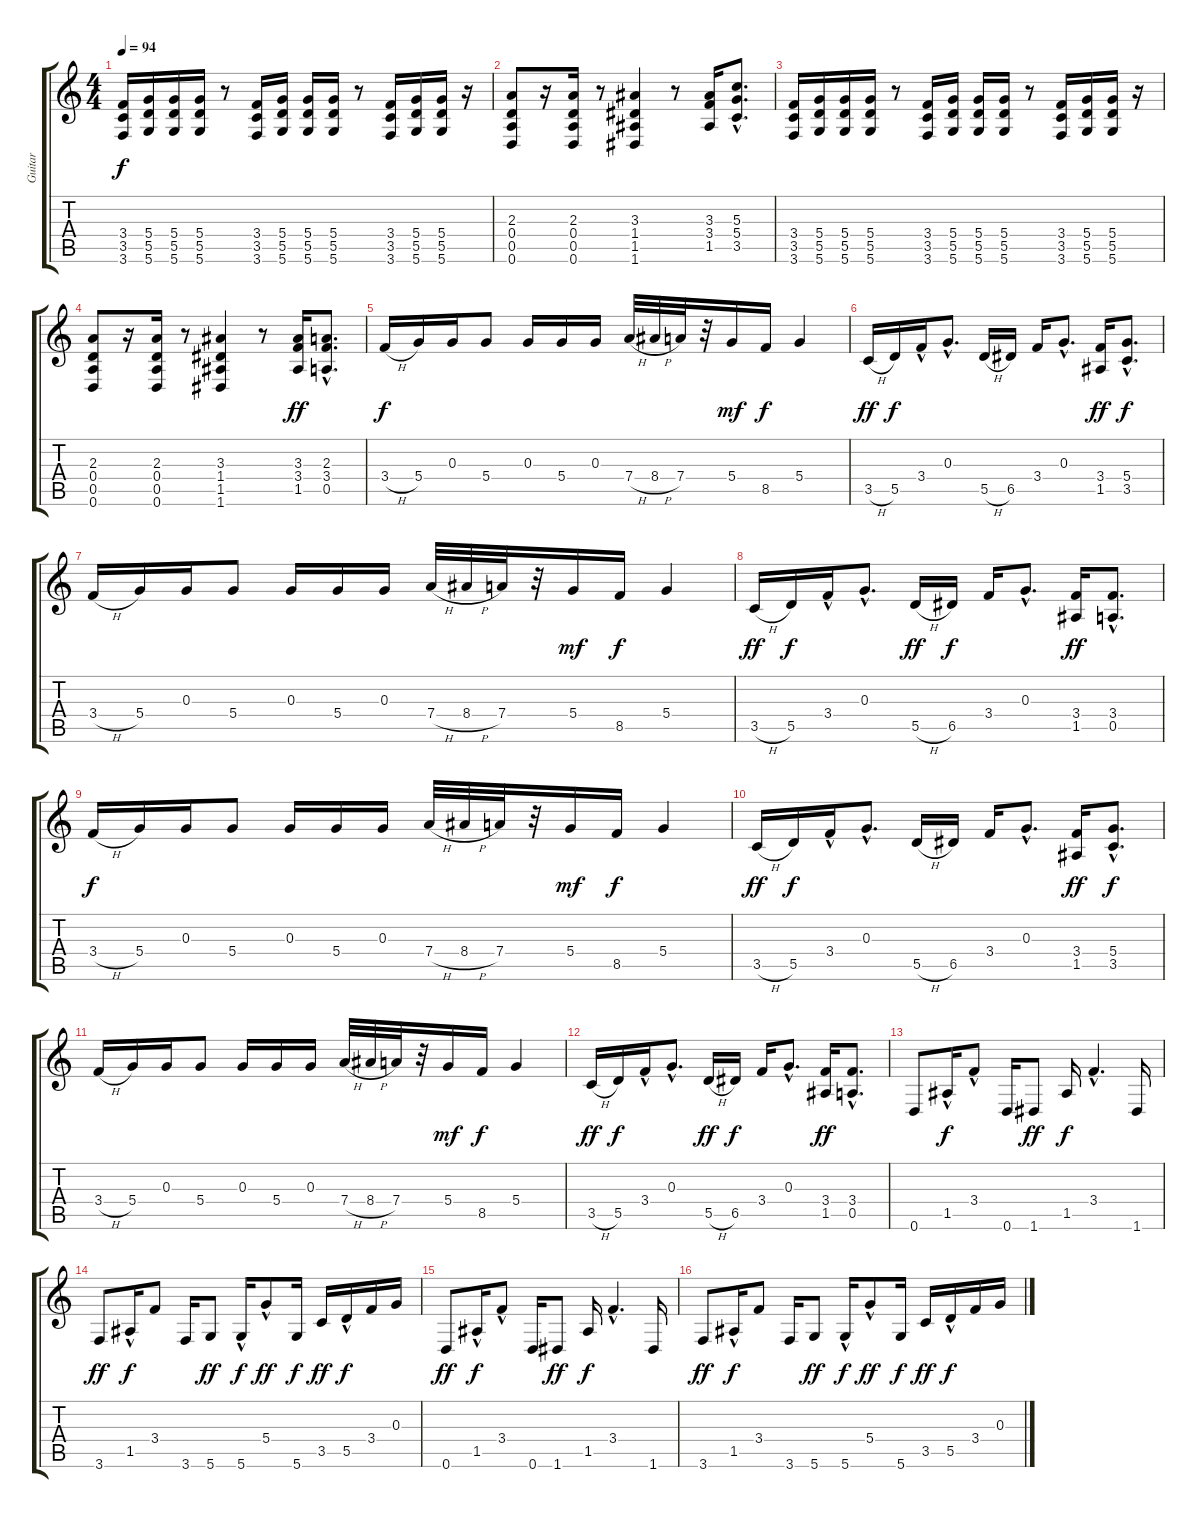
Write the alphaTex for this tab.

\track ("Guitar" "Guitar") {instrument electricguitarclean}
\staff {score tabs}
\tuning (E4 B3 G3 D3 A2 D2) {hide}
\ts (4 4)
\tempo 94
\clef g2
\ks c
(3.4 3.5 3.6).16{dy f} (5.4 5.5 5.6).16 (5.4 5.5 5.6).16 (5.4 5.5 5.6).16 r.8 (3.4 3.5 3.6).16 (5.4 5.5 5.6).16 (5.4 5.5 5.6).16 (5.4 5.5 5.6).16 r.8 (3.4 3.5 3.6).16 (5.4 5.5 5.6).16 (5.4 5.5 5.6).16 r.16 |
(2.3 0.4 0.5 0.6).8 r.16 (2.3 0.4 0.5 0.6).16 r.8 (3.3 1.4 1.5 1.6).4 r.8 (3.3 3.4 1.5).16 (5.3{hac} 5.4{hac} 3.5{hac}).8{d} |
(3.4 3.5 3.6).16 (5.4 5.5 5.6).16 (5.4 5.5 5.6).16 (5.4 5.5 5.6).16 r.8 (3.4 3.5 3.6).16 (5.4 5.5 5.6).16 (5.4 5.5 5.6).16 (5.4 5.5 5.6).16 r.8 (3.4 3.5 3.6).16 (5.4 5.5 5.6).16 (5.4 5.5 5.6).16 r.16 |
(2.3 0.4 0.5 0.6).8 r.16 (2.3 0.4 0.5 0.6).16 r.8 (3.3 1.4 1.5 1.6).4 r.8 (3.3 3.4 1.5).16{dy ff} (2.3{hac} 3.4{hac} 0.5{hac}).8{d} |
3.4{h}.16{dy f} 5.4.16 0.3.16 5.4.8 0.3.16 5.4.16 0.3.16 7.4{h}.32 8.4{h}.32 7.4.32 r.32 5.4.16{dy mf} 8.5.16{dy f} 5.4.4 |
3.5{h}.16{dy ff} 5.5.16{dy f} 3.4{hac}.16 0.3{hac}.8{d} 5.5{h}.16 6.5.16 3.4.16 0.3{hac}.8{d} (3.4 1.5).16{dy ff} (5.4{hac} 3.5{hac}).8{d dy f} |
3.4{h}.16 5.4.16 0.3.16 5.4.8 0.3.16 5.4.16 0.3.16 7.4{h}.32 8.4{h}.32 7.4.32 r.32 5.4.16{dy mf} 8.5.16{dy f} 5.4.4 |
3.5{h}.16{dy ff} 5.5.16{dy f} 3.4{hac}.16 0.3{hac}.8{d} 5.5{h}.16{dy ff} 6.5.16{dy f} 3.4.16 0.3{hac}.8{d} (3.4 1.5).16{dy ff} (3.4{hac} 0.5{hac}).8{d} |
3.4{h}.16{dy f} 5.4.16 0.3.16 5.4.8 0.3.16 5.4.16 0.3.16 7.4{h}.32 8.4{h}.32 7.4.32 r.32 5.4.16{dy mf} 8.5.16{dy f} 5.4.4 |
3.5{h}.16{dy ff} 5.5.16{dy f} 3.4{hac}.16 0.3{hac}.8{d} 5.5{h}.16 6.5.16 3.4.16 0.3{hac}.8{d} (3.4 1.5).16{dy ff} (5.4{hac} 3.5{hac}).8{d dy f} |
3.4{h}.16 5.4.16 0.3.16 5.4.8 0.3.16 5.4.16 0.3.16 7.4{h}.32 8.4{h}.32 7.4.32 r.32 5.4.16{dy mf} 8.5.16{dy f} 5.4.4 |
3.5{h}.16{dy ff} 5.5.16{dy f} 3.4{hac}.16 0.3{hac}.8{d} 5.5{h}.16{dy ff} 6.5.16{dy f} 3.4.16 0.3{hac}.8{d} (3.4 1.5).16{dy ff} (3.4{hac} 0.5{hac}).8{d} |
0.6.8 1.5{hac}.16{dy f} 3.4{hac}.8 0.6.16 1.6.8{dy ff} 1.5.16{dy f} 3.4{hac}.4{d} 1.6.16 |
3.6.8{dy ff} 1.5{hac}.16{dy f} 3.4.8 3.6.16 5.6.8{dy ff} 5.6{hac}.16{dy f} 5.4{hac}.8{dy ff} 5.6.16{dy f} 3.5.16{dy ff} 5.5{hac}.16{dy f} 3.4.16 0.3.16 |
0.6.8{dy ff} 1.5{hac}.16{dy f} 3.4{hac}.8 0.6.16 1.6.8{dy ff} 1.5.16{dy f} 3.4{hac}.4{d} 1.6.16 |
3.6.8{dy ff} 1.5{hac}.16{dy f} 3.4.8 3.6.16 5.6.8{dy ff} 5.6{hac}.16{dy f} 5.4{hac}.8{dy ff} 5.6.16{dy f} 3.5.16{dy ff} 5.5{hac}.16{dy f} 3.4.16 0.3.16
